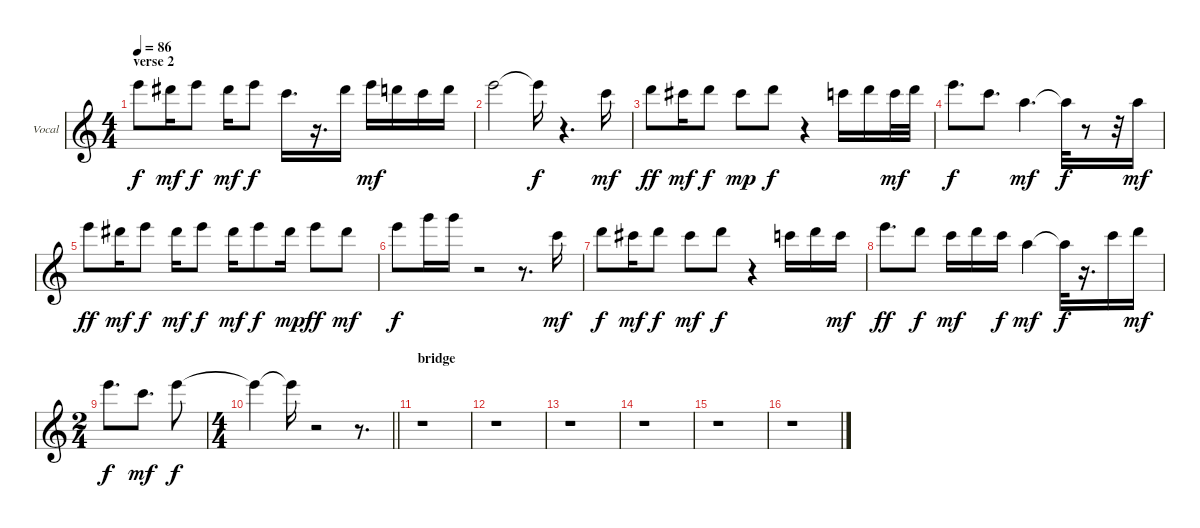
\bracketExtendMode groupsimilarinstruments
\firstSystemTrackNameOrientation horizontal
\otherSystemsTrackNameOrientation horizontal
\track ("Vocals (Hodgson/Davies)" "Vocal") {instrument electricguitarclean}
\staff {score}
\tuning (E4 B3 G3 D3 A2 E2 B1)
\ts (4 4)
\section ("" "verse 2")
\tempo 86
\clef g2
\scale
0.333333
\ks c
12.1.8{dy f} 11.1.16{dy mf} 12.1.8{dy f} 11.1.16{dy mf} 12.1.8{dy f} 13.2.16{d} r.16{d} 11.1.16 12.1.16{dy mf} 10.1.16 8.1.16 10.1.16 |
\scale
0.333333 12.1.2 12.1{t}.16{dy f} r.4{d} 8.1.16{dy mf} |
\scale
0.333333 10.1.8{dy ff} 9.1.16{dy mf} 10.1.8{dy f} 9.1.8{dy mp} 10.1.8{dy f} r.4 8.1.16 10.1.16 8.1.32{dy mf} 10.1.32 |
\scale
0.333333 12.1.8{d dy f} 13.2.8{d} 14.3.4{d dy mf} 14.3{t}.32{dy f} r.8 r.32 5.1.16{dy mf} |
\scale
0.333333 12.1.8{dy ff} 11.1.16{dy mf} 12.1.8{dy f} 11.1.16{dy mf} 12.1.8{dy f} 11.1.16{dy mf} 12.1.8{dy f} 11.1.16{dy mp} 12.1.8{dy ff} 11.1.8{dy mf} |
\scale
0.333333 12.1.8{dy f} 15.1.16 15.1.16 r.2 r.8{d} 8.1.16{dy mf} |
\scale
0.333333 10.1.8{dy f} 9.1.16{dy mf} 10.1.8{dy f} 9.1.8{dy mf} 10.1.8{dy f} r.4 8.1.16 10.1.16 8.1.16{dy mf} |
\scale
0.333333 12.1.8{d dy ff} 10.1.8{dy f} 8.1.16{dy mf} 10.1.16 8.1.16{dy f} 10.2.4{dy mf} 10.2{t}.32{dy f} r.16{d} 8.1.16 10.1.16{dy mf} |
\ts (2 4)
\scale
0.333333 12.1.8{d dy f} 13.2.8{d dy mf} 12.1.8{dy f} |
\ts (4 4)
\scale
0.333333
\barLineRight lightlight
12.1{t}.4 12.1{t}.16 r.2 r.8{d} |
\section ("" "bridge")
\scale
0.333333 r.1 |
\scale
0.333333 r.1 |
\scale
0.333333 r.1 |
\scale
0.333333 r.1 |
\scale
0.333333 r.1 |
\scale
0.333333 r.1
